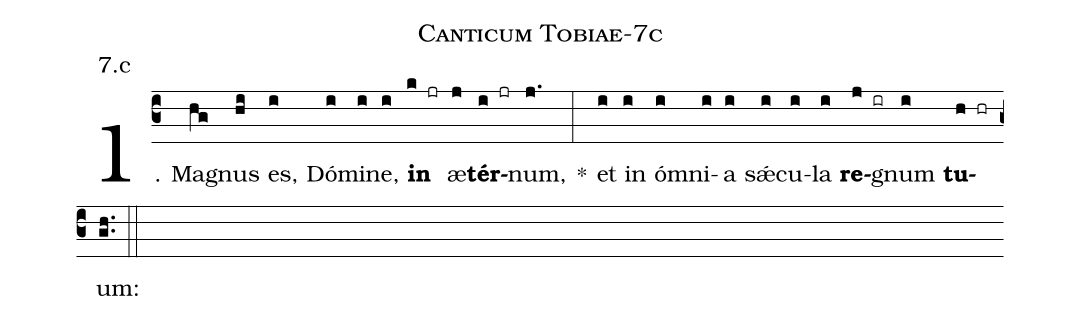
name: Canticum Tobiae-7c;
annotation: 7.c;
%%
(c3)1. Ma(hg)gnus(hi) es,(i) Dó(i)mi(i)ne,(i) <b>in</b>(k jr) æ(j)<b>tér</b>(i jr)num,(j.) *(:) et(i) in(i) óm(i)ni(i)a(i) sǽ(i)cu(i)la(i) <b>re</b>(j ir)gnum(i) <b>tu</b>(h hr)um:(gh..) (::)
